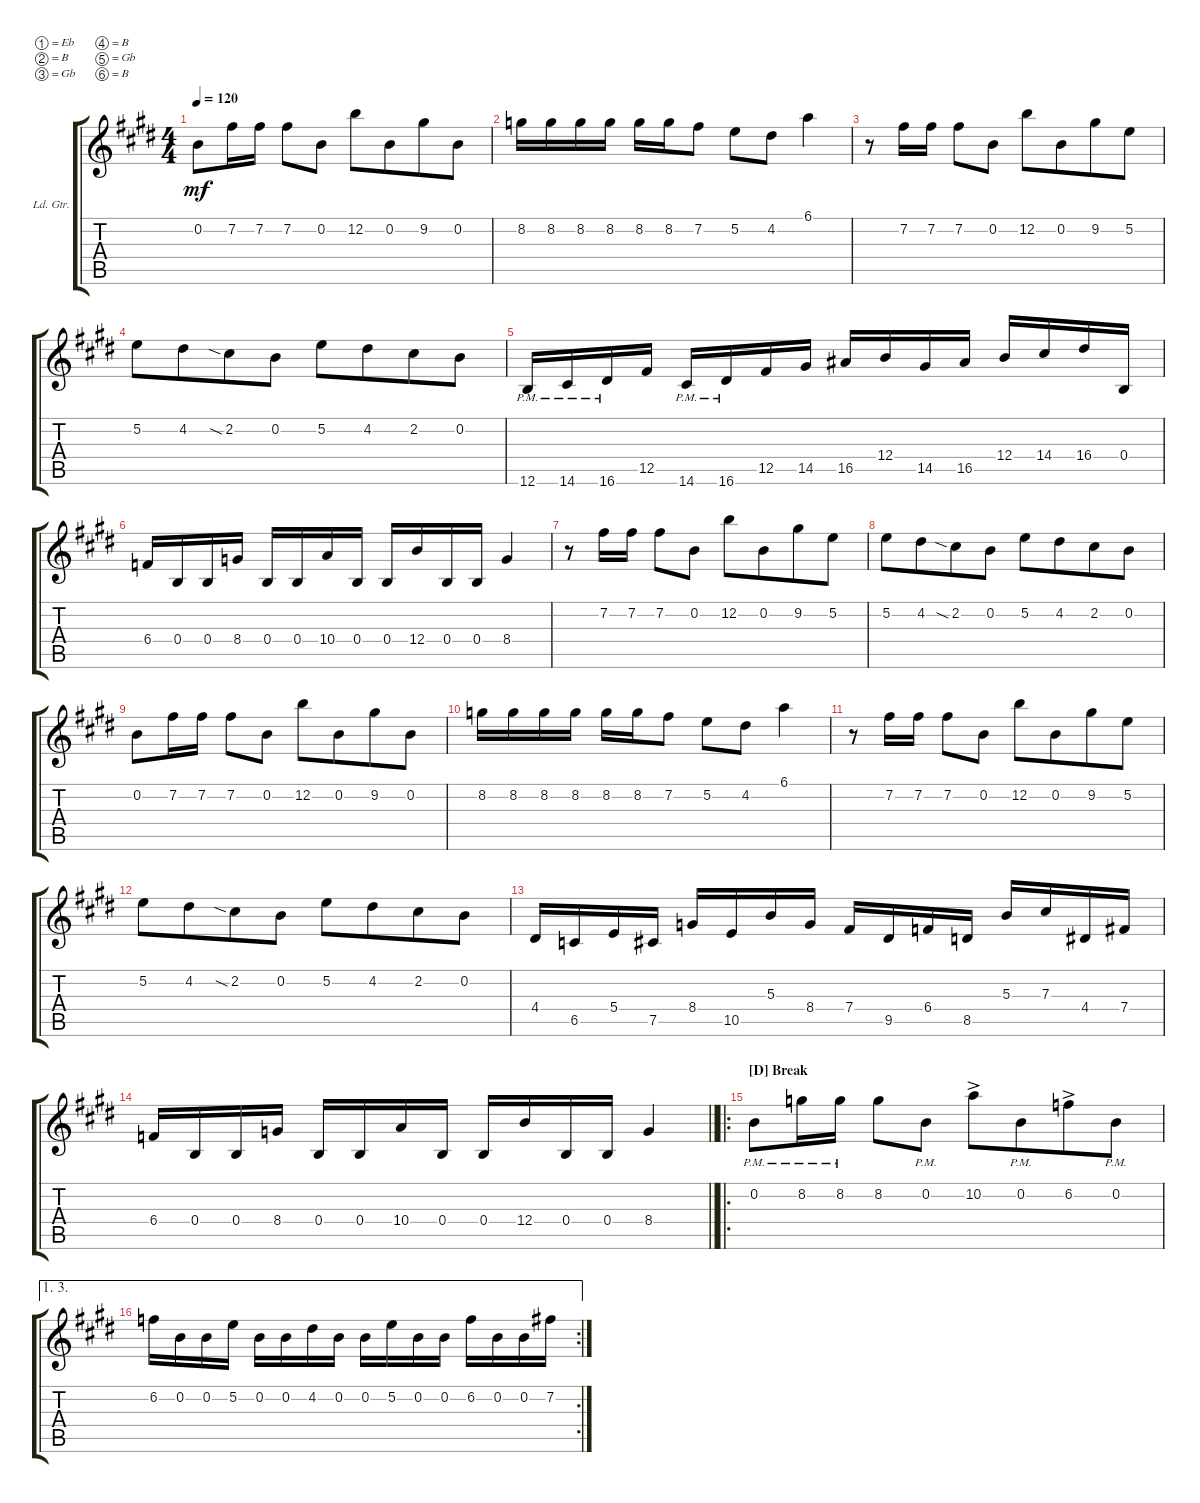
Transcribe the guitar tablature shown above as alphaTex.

\defaultSystemsLayout 4
\bracketExtendMode groupsimilarinstruments
\firstSystemTrackNameOrientation horizontal
\otherSystemsTrackNameOrientation horizontal
\track ("Lead Guitar" "Ld. Gtr.") {multiBarRest instrument distortionguitar}
\staff {score tabs}
\tuning (Eb4 B3 Gb3 B2 Gb2 B1)
\ts (4 4)
\tempo 120
\clef g2
\ks e
0.2.8{dy mf} 7.2.16 7.2.16 7.2.8 0.2.8 12.2.8{beam merge} 0.2.8{beam merge} 9.2.8{beam merge} 0.2.8 |
8.2.16 8.2.16 8.2.16 8.2.16 8.2.16 8.2.16 7.2.8 5.2.8 4.2.8 6.1.4 |
r.8 7.2.16 7.2.16 7.2.8 0.2.8 12.2.8{beam merge} 0.2.8{beam merge} 9.2.8{beam merge} 5.2.8 |
5.2.8{beam merge} 4.2.8{beam merge} 2.2{sia}.8{beam merge} 0.2.8 5.2.8{beam merge} 4.2.8{beam merge} 2.2.8{beam merge} 0.2.8 |
12.6{pm}.16 14.6{pm}.16 16.6{pm}.16 12.5.16 14.6{pm}.16 16.6{pm}.16 12.5.16 14.5.16 16.5.16 12.4.16 14.5.16 16.5.16 12.4.16 14.4.16 16.4.16 0.4.16 |
6.4.16 0.4.16 0.4.16 8.4.16 0.4.16 0.4.16 10.4.16 0.4.16 0.4.16 12.4.16 0.4.16 0.4.16 8.4.4 |
r.8 7.2.16 7.2.16 7.2.8 0.2.8 12.2.8{beam merge} 0.2.8{beam merge} 9.2.8{beam merge} 5.2.8 |
5.2.8{beam merge} 4.2.8{beam merge} 2.2{sia}.8{beam merge} 0.2.8 5.2.8{beam merge} 4.2.8{beam merge} 2.2.8{beam merge} 0.2.8 |
0.2.8 7.2.16 7.2.16 7.2.8 0.2.8 12.2.8{beam merge} 0.2.8{beam merge} 9.2.8{beam merge} 0.2.8 |
8.2.16 8.2.16 8.2.16 8.2.16 8.2.16 8.2.16 7.2.8 5.2.8 4.2.8 6.1.4 |
r.8 7.2.16 7.2.16 7.2.8 0.2.8 12.2.8{beam merge} 0.2.8{beam merge} 9.2.8{beam merge} 5.2.8 |
5.2.8{beam merge} 4.2.8{beam merge} 2.2{sia}.8{beam merge} 0.2.8 5.2.8{beam merge} 4.2.8{beam merge} 2.2.8{beam merge} 0.2.8 |
4.4.16 6.5.16 5.4.16 7.5.16 8.4.16 10.5.16 5.3.16 8.4.16 7.4.16 9.5.16 6.4.16 8.5.16 5.3.16 7.3.16 4.4.16 7.4.16 |
\barLineRight lightlight
6.4.16 0.4.16 0.4.16 8.4.16 0.4.16 0.4.16 10.4.16 0.4.16 0.4.16 12.4.16 0.4.16 0.4.16 8.4.4 |
\ro
\section ("D" "Break")
0.2{pm}.8 8.2{pm}.16 8.2{pm}.16 8.2.8 0.2{pm}.8 10.2{ac}.8{beam merge} 0.2{pm}.8{beam merge} 6.2{ac}.8{beam merge} 0.2{pm}.8 |
\ae (1 3)
\rc 2
6.2.16 0.2.16 0.2.16 5.2.16 0.2.16 0.2.16 4.2.16 0.2.16 0.2.16 5.2.16 0.2.16 0.2.16 6.2.16 0.2.16 0.2.16 7.2.16
